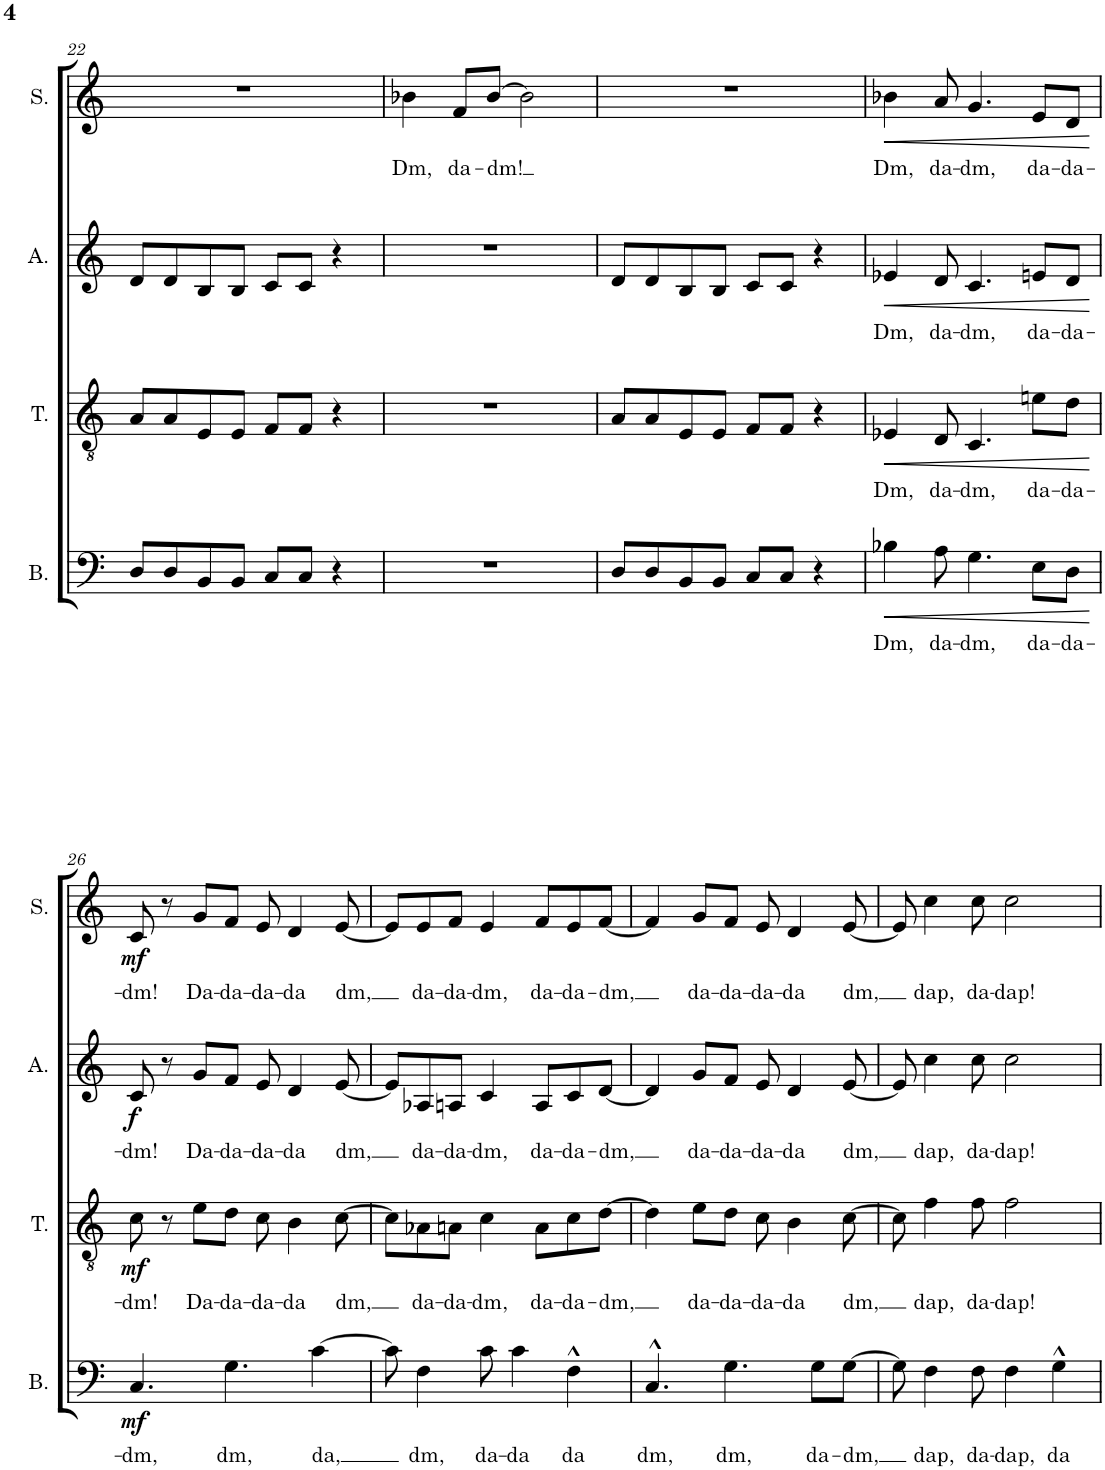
**kern	**text	**dynam	**kern	**text	**dynam	**kern	**text	**dynam	**kern	**text	**dynam
*part4	*part4	*part4	*part3	*part3	*part3	*part2	*part2	*part2	*part1	*part1	*part1
*staff4	*staff4	*staff4	*staff3	*staff3	*staff3	*staff2	*staff2	*staff2	*staff1	*staff1	*staff1
*I"Bass	*	*	*I"Tenor	*	*	*I"Alto	*	*	*I"Soprano	*	*
*I'B.	*	*	*I'T.	*	*	*I'A.	*	*	*I'S.	*	*
!!LO:PB:g=z
*clefF4	*	*	*clefGv2	*	*	*clefG2	*	*	*clefG2	*	*
*k[]	*	*	*k[]	*	*	*k[]	*	*	*k[]	*	*
*M4/4	*	*	*M4/4	*	*	*M4/4	*	*	*M4/4	*	*
=22	=22	=22	=22	=22	=22	=22	=22	=22	=22	=22	=22
8D/L	.	.	8A/L	.	.	8d/L	.	.	1r	.	.
8D/	.	.	8A/	.	.	8d/	.	.	.	.	.
8BB/	.	.	8E/	.	.	8B/	.	.	.	.	.
8BB/J	.	.	8E/J	.	.	8B/J	.	.	.	.	.
8C/L	.	.	8F/L	.	.	8c/L	.	.	.	.	.
8C/J	.	.	8F/J	.	.	8c/J	.	.	.	.	.
4r	.	.	4r	.	.	4r	.	.	.	.	.
=23	=23	=23	=23	=23	=23	=23	=23	=23	=23	=23	=23
!	!	!	!	!	!	!	!	!	!	!LO:LY:b	!
1r	.	.	1r	.	.	1r	.	.	4b-X\	Dm,	.
!	!	!	!	!	!	!	!	!	!	!LO:LY:b	!
.	.	.	.	.	.	.	.	.	8f/L	da-	.
!	!	!	!	!	!	!	!	!	!	!LO:LY:b	!
.	.	.	.	.	.	.	.	.	[8b-/J	-dm!	.
.	.	.	.	.	.	.	.	.	2b-\]	.	.
=24	=24	=24	=24	=24	=24	=24	=24	=24	=24	=24	=24
8D/L	.	.	8A/L	.	.	8d/L	.	.	1r	.	.
8D/	.	.	8A/	.	.	8d/	.	.	.	.	.
8BB/	.	.	8E/	.	.	8B/	.	.	.	.	.
8BB/J	.	.	8E/J	.	.	8B/J	.	.	.	.	.
8C/L	.	.	8F/L	.	.	8c/L	.	.	.	.	.
8C/J	.	.	8F/J	.	.	8c/J	.	.	.	.	.
4r	.	.	4r	.	.	4r	.	.	.	.	.
=25	=25	=25	=25	=25	=25	=25	=25	=25	=25	=25	=25
!	!LO:LY:b	!LO:HP:b	!	!LO:LY:b	!LO:HP:b	!	!LO:LY:b	!LO:HP:b	!	!LO:LY:b	!LO:HP:b
4B-X\	Dm,	<	4E-X/	Dm,	<	4e-X/	Dm,	<	4b-X\	Dm,	<
!	!LO:LY:b	!	!	!LO:LY:b	!	!	!LO:LY:b	!	!	!LO:LY:b	!
8A\	da-	.	8D/	da-	.	8d/	da-	.	8a/	da-	.
!	!LO:LY:b	!	!	!LO:LY:b	!	!	!LO:LY:b	!	!	!LO:LY:b	!
4.G\	-dm,	.	4.C/	-dm,	.	4.c/	-dm,	.	4.g/	-dm,	.
!	!LO:LY:b	!	!	!LO:LY:b	!	!	!LO:LY:b	!	!	!LO:LY:b	!
8E\L	da-	.	8en\L	da-	.	8en/L	da-	.	8e/L	da-	.
!	!LO:LY:b	!	!	!LO:LY:b	!	!	!LO:LY:b	!	!	!LO:LY:b	!
8D\J	-da-	.	8d\J	-da-	.	8d/J	-da-	.	8d/J	-da-	.
.	.	[	.	.	[	.	.	[	.	.	[
!!LO:LB:g=z
=26	=26	=26	=26	=26	=26	=26	=26	=26	=26	=26	=26
!	!LO:LY:b	!LO:DY:b	!	!LO:LY:b	!LO:DY:b	!	!LO:LY:b	!LO:DY:b	!	!LO:LY:b	!LO:DY:b
4.C/	-dm,	mf	8c\	-dm!	mf	8c/	-dm!	f	8c/	-dm!	mf
.	.	.	8r	.	.	8r	.	.	8r	.	.
!	!	!	!	!LO:LY:b	!	!	!LO:LY:b	!	!	!LO:LY:b	!
.	.	.	8e\L	Da-	.	8g/L	Da-	.	8g/L	Da-	.
!	!LO:LY:b	!	!	!LO:LY:b	!	!	!LO:LY:b	!	!	!LO:LY:b	!
4.G\	dm,	.	8d\J	-da-	.	8f/J	-da-	.	8f/J	-da-	.
!	!	!	!	!LO:LY:b	!	!	!LO:LY:b	!	!	!LO:LY:b	!
.	.	.	8c\	-da-	.	8e/	-da-	.	8e/	-da-	.
!	!	!	!	!LO:LY:b	!	!	!LO:LY:b	!	!	!LO:LY:b	!
.	.	.	4B\	-da	.	4d/	-da	.	4d/	-da	.
!	!LO:LY:b	!	!	!	!	!	!	!	!	!	!
[4c\	da,	.	.	.	.	.	.	.	.	.	.
!	!	!	!	!LO:LY:b	!	!	!LO:LY:b	!	!	!LO:LY:b	!
.	.	.	[8c\	dm,	.	[8e/	dm,	.	[8e/	dm,	.
=27	=27	=27	=27	=27	=27	=27	=27	=27	=27	=27	=27
8c\]	.	.	8c\L]	.	.	8e/L]	.	.	8e/L]	.	.
!	!LO:LY:b	!	!	!LO:LY:b	!	!	!LO:LY:b	!	!	!LO:LY:b	!
4F\	dm,	.	8A-X\	da-	.	8A-X/	da-	.	8e/	da-	.
!	!	!	!	!LO:LY:b	!	!	!LO:LY:b	!	!	!LO:LY:b	!
.	.	.	8An\J	-da-	.	8An/J	-da-	.	8f/J	-da-	.
!	!LO:LY:b	!	!	!LO:LY:b	!	!	!LO:LY:b	!	!	!LO:LY:b	!
8c\	da-	.	4c\	-dm,	.	4c/	-dm,	.	4e/	-dm,	.
!	!LO:LY:b	!	!	!	!	!	!	!	!	!	!
4c\	-da	.	.	.	.	.	.	.	.	.	.
!	!	!	!	!LO:LY:b	!	!	!LO:LY:b	!	!	!LO:LY:b	!
.	.	.	8A\L	da-	.	8A/L	da-	.	8f/L	da-	.
!	!LO:LY:b	!	!	!LO:LY:b	!	!	!LO:LY:b	!	!	!LO:LY:b	!
4F^^\	da	.	8c\	-da-	.	8c/	-da-	.	8e/	-da-	.
!	!	!	!	!LO:LY:b	!	!	!LO:LY:b	!	!	!LO:LY:b	!
.	.	.	[8d\J	-dm,	.	[8d/J	-dm,	.	[8f/J	-dm,	.
=28	=28	=28	=28	=28	=28	=28	=28	=28	=28	=28	=28
!	!LO:LY:b	!	!	!	!	!	!	!	!	!	!
4.C^^/	dm,	.	4d\]	.	.	4d/]	.	.	4f/]	.	.
!	!	!	!	!LO:LY:b	!	!	!LO:LY:b	!	!	!LO:LY:b	!
.	.	.	8e\L	da-	.	8g/L	da-	.	8g/L	da-	.
!	!LO:LY:b	!	!	!LO:LY:b	!	!	!LO:LY:b	!	!	!LO:LY:b	!
4.G\	dm,	.	8d\J	-da-	.	8f/J	-da-	.	8f/J	-da-	.
!	!	!	!	!LO:LY:b	!	!	!LO:LY:b	!	!	!LO:LY:b	!
.	.	.	8c\	-da-	.	8e/	-da-	.	8e/	-da-	.
!	!	!	!	!LO:LY:b	!	!	!LO:LY:b	!	!	!LO:LY:b	!
.	.	.	4B\	-da	.	4d/	-da	.	4d/	-da	.
!	!LO:LY:b	!	!	!	!	!	!	!	!	!	!
8G\L	da-	.	.	.	.	.	.	.	.	.	.
!	!LO:LY:b	!	!	!LO:LY:b	!	!	!LO:LY:b	!	!	!LO:LY:b	!
[8G\J	-dm,	.	[8c\	dm,	.	[8e/	dm,	.	[8e/	dm,	.
=29	=29	=29	=29	=29	=29	=29	=29	=29	=29	=29	=29
8G\]	.	.	8c\]	.	.	8e/]	.	.	8e/]	.	.
!	!LO:LY:b	!	!	!LO:LY:b	!	!	!LO:LY:b	!	!	!LO:LY:b	!
4F\	dap,	.	4f\	dap,	.	4cc\	dap,	.	4cc\	dap,	.
!	!LO:LY:b	!	!	!LO:LY:b	!	!	!LO:LY:b	!	!	!LO:LY:b	!
8F\	da-	.	8f\	da-	.	8cc\	da-	.	8cc\	da-	.
!	!LO:LY:b	!	!	!LO:LY:b	!	!	!LO:LY:b	!	!	!LO:LY:b	!
4F\	-dap,	.	2f\	-dap!	.	2cc\	-dap!	.	2cc\	-dap!	.
!	!LO:LY:b	!	!	!	!	!	!	!	!	!	!
4G^^\	da	.	.	.	.	.	.	.	.	.	.
=	=	=	=	=	=	=	=	=	=	=	=
*-	*-	*-	*-	*-	*-	*-	*-	*-	*-	*-	*-
